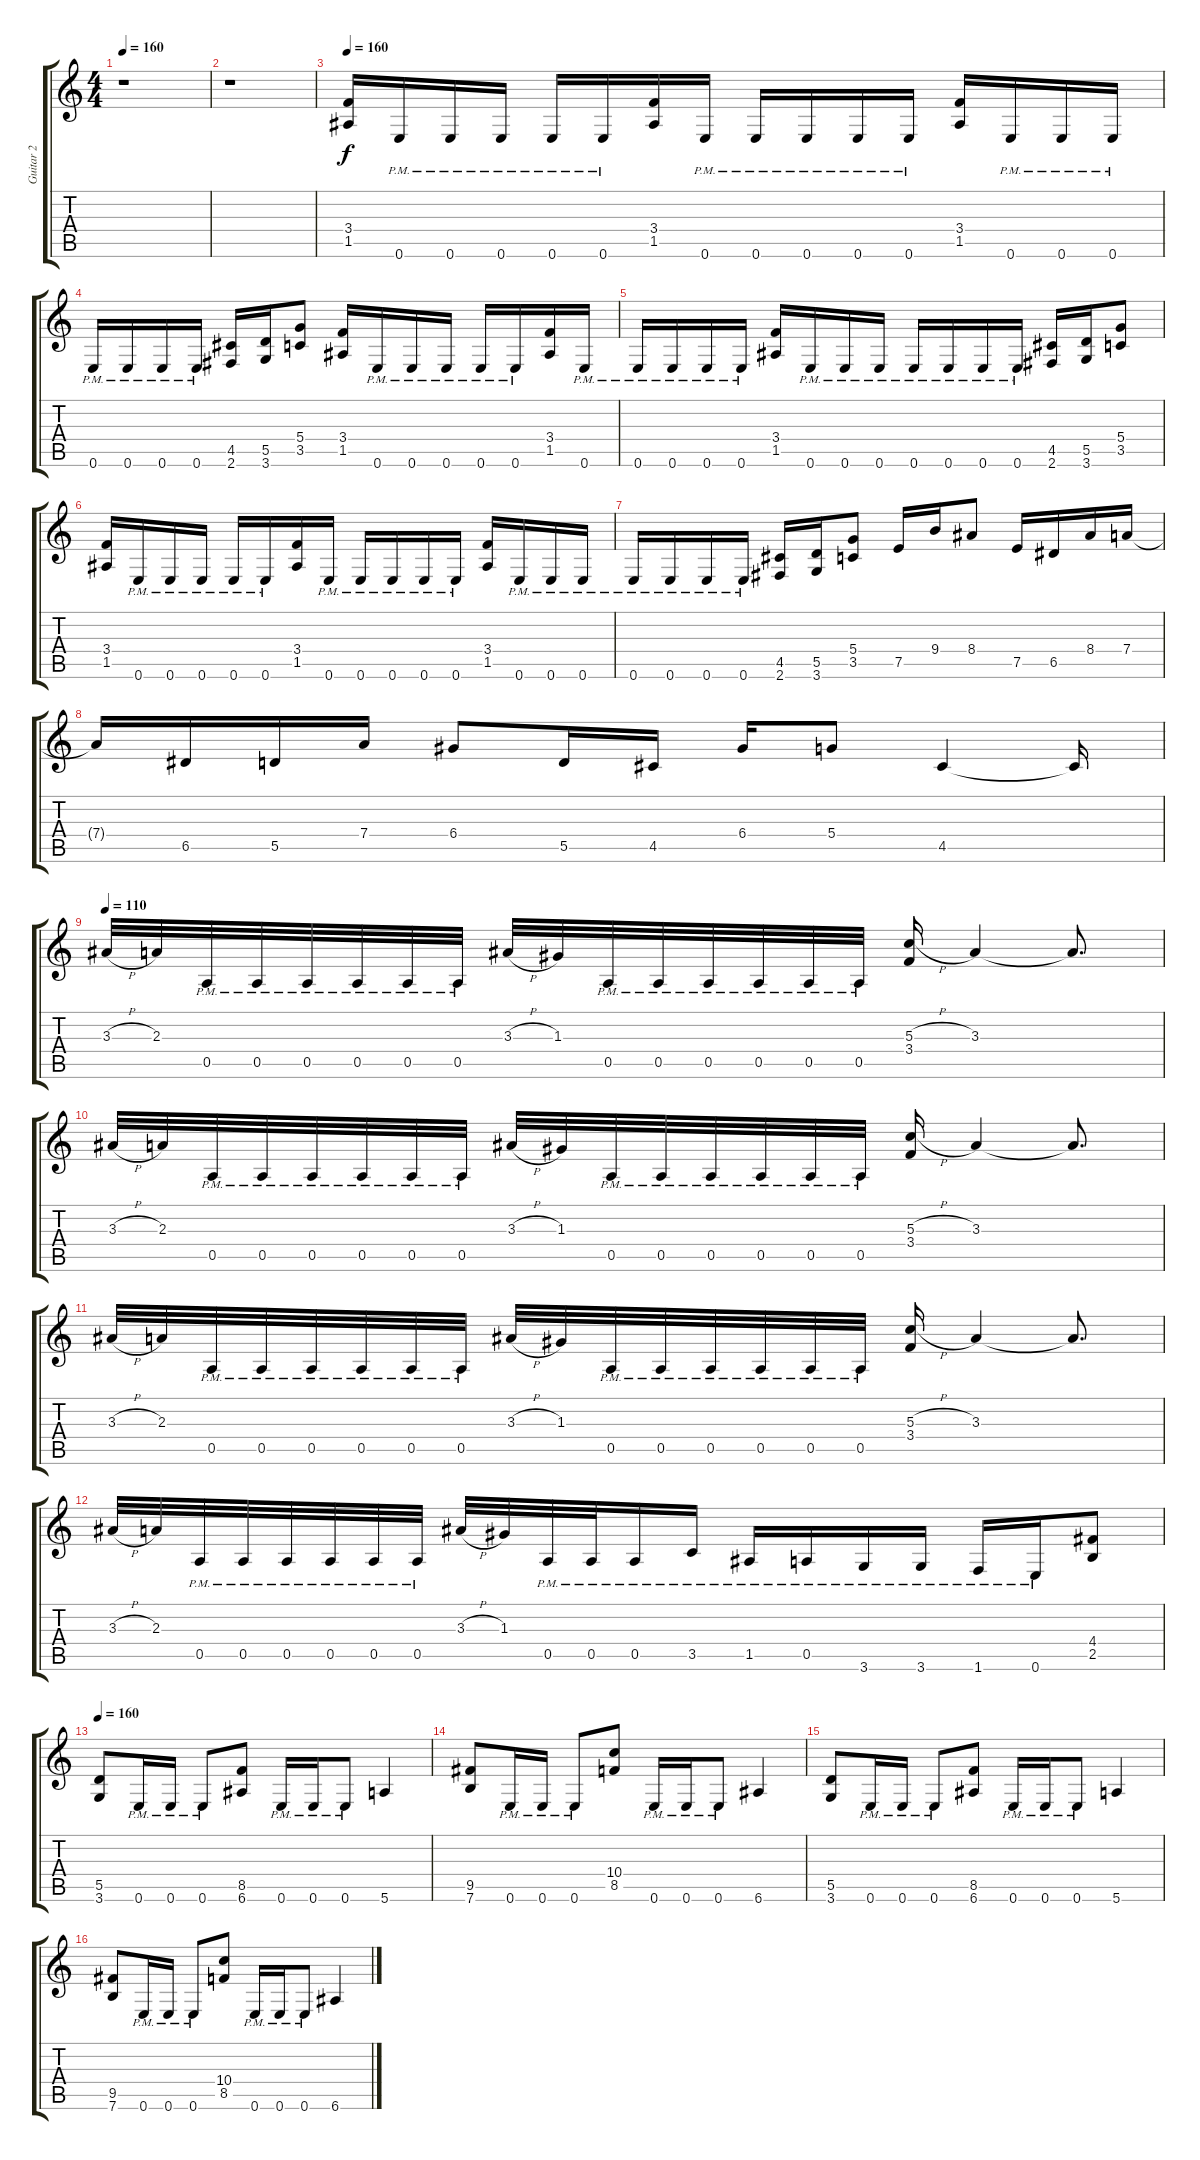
\track ("Guitar 2" "Guitar 2") {instrument distortionguitar}
\staff {score tabs}
\tuning (E4 B3 G3 D3 A2 E2) {hide}
\ts (4 4)
\tempo 160
\clef g2
\ks c
r.1{dy f} |
r.1 |
\tempo 160
(3.4 1.5).16 0.6{pm}.16 0.6{pm}.16 0.6{pm}.16 0.6{pm}.16 0.6{pm}.16 (3.4 1.5).16 0.6{pm}.16 0.6{pm}.16 0.6{pm}.16 0.6{pm}.16 0.6{pm}.16 (3.4 1.5).16 0.6{pm}.16 0.6{pm}.16 0.6{pm}.16 |
0.6{pm}.16 0.6{pm}.16 0.6{pm}.16 0.6{pm}.16 (4.5 2.6).16 (5.5 3.6).16 (5.4 3.5).8 (3.4 1.5).16 0.6{pm}.16 0.6{pm}.16 0.6{pm}.16 0.6{pm}.16 0.6{pm}.16 (3.4 1.5).16 0.6{pm}.16 |
0.6{pm}.16 0.6{pm}.16 0.6{pm}.16 0.6{pm}.16 (3.4 1.5).16 0.6{pm}.16 0.6{pm}.16 0.6{pm}.16 0.6{pm}.16 0.6{pm}.16 0.6{pm}.16 0.6{pm}.16 (4.5 2.6).16 (5.5 3.6).16 (5.4 3.5).8 |
(3.4 1.5).16 0.6{pm}.16 0.6{pm}.16 0.6{pm}.16 0.6{pm}.16 0.6{pm}.16 (3.4 1.5).16 0.6{pm}.16 0.6{pm}.16 0.6{pm}.16 0.6{pm}.16 0.6{pm}.16 (3.4 1.5).16 0.6{pm}.16 0.6{pm}.16 0.6{pm}.16 |
0.6{pm}.16 0.6{pm}.16 0.6{pm}.16 0.6{pm}.16 (4.5 2.6).16 (5.5 3.6).16 (5.4 3.5).8 7.5.16 9.4.16 8.4.8 7.5.16 6.5.16 8.4.16 7.4.16 |
7.4{t}.16 6.5.16 5.5.16 7.4.16 6.4.8 5.5.16 4.5.16 6.4.16 5.4.8 4.5.4 4.5{t}.16 |
\tempo 110
3.3{h}.32 2.3.32 0.5{pm}.32 0.5{pm}.32 0.5{pm}.32 0.5{pm}.32 0.5{pm}.32 0.5{pm}.32 3.3{h}.32 1.3.32 0.5{pm}.32 0.5{pm}.32 0.5{pm}.32 0.5{pm}.32 0.5{pm}.32 0.5{pm}.32 (5.3{h} 3.4).16 3.3.4 3.3{t}.8{d} |
3.3{h}.32 2.3.32 0.5{pm}.32 0.5{pm}.32 0.5{pm}.32 0.5{pm}.32 0.5{pm}.32 0.5{pm}.32 3.3{h}.32 1.3.32 0.5{pm}.32 0.5{pm}.32 0.5{pm}.32 0.5{pm}.32 0.5{pm}.32 0.5{pm}.32 (5.3{h} 3.4).16 3.3.4 3.3{t}.8{d} |
3.3{h}.32 2.3.32 0.5{pm}.32 0.5{pm}.32 0.5{pm}.32 0.5{pm}.32 0.5{pm}.32 0.5{pm}.32 3.3{h}.32 1.3.32 0.5{pm}.32 0.5{pm}.32 0.5{pm}.32 0.5{pm}.32 0.5{pm}.32 0.5{pm}.32 (5.3{h} 3.4).16 3.3.4 3.3{t}.8{d} |
3.3{h}.32 2.3.32 0.5{pm}.32 0.5{pm}.32 0.5{pm}.32 0.5{pm}.32 0.5{pm}.32 0.5{pm}.32 3.3{h}.32 1.3.32 0.5{pm}.32 0.5{pm}.32 0.5{pm}.16 3.5{pm}.16 1.5{pm}.16 0.5{pm}.16 3.6{pm}.16 3.6{pm}.16 1.6{pm}.16 0.6{pm}.16 (4.4 2.5).8 |
\tempo 160
(5.5 3.6).8 0.6{pm}.16 0.6{pm}.16 0.6{pm}.8 (8.5 6.6).8 0.6{pm}.16 0.6{pm}.16 0.6{pm}.8 5.6.4 |
(9.5 7.6).8 0.6{pm}.16 0.6{pm}.16 0.6{pm}.8 (10.4 8.5).8 0.6{pm}.16 0.6{pm}.16 0.6{pm}.8 6.6.4 |
(5.5 3.6).8 0.6{pm}.16 0.6{pm}.16 0.6{pm}.8 (8.5 6.6).8 0.6{pm}.16 0.6{pm}.16 0.6{pm}.8 5.6.4 |
(9.5 7.6).8 0.6{pm}.16 0.6{pm}.16 0.6{pm}.8 (10.4 8.5).8 0.6{pm}.16 0.6{pm}.16 0.6{pm}.8 6.6.4
